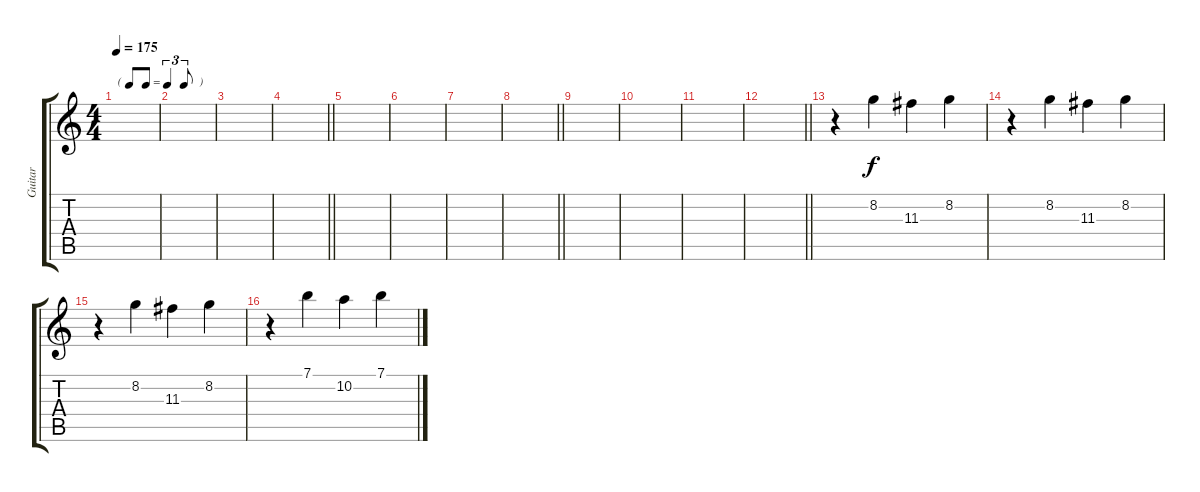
\track ("Guitar" "Guitar") {instrument distortionguitar}
\staff {score tabs}
\tuning (E4 B3 G3 D3 A2 E2) {hide}
\ts (4 4)
\tf triplet8th
\tempo 175
\clef g2
\ks c
|
|
|
\barLineRight lightlight
|
|
|
|
\barLineRight lightlight
|
|
|
|
\barLineRight lightlight
|
r.4 8.2.4 11.3.4 8.2.4 |
r.4 8.2.4 11.3.4 8.2.4 |
r.4 8.2.4 11.3.4 8.2.4 |
r.4 7.1.4 10.2.4 7.1.4
